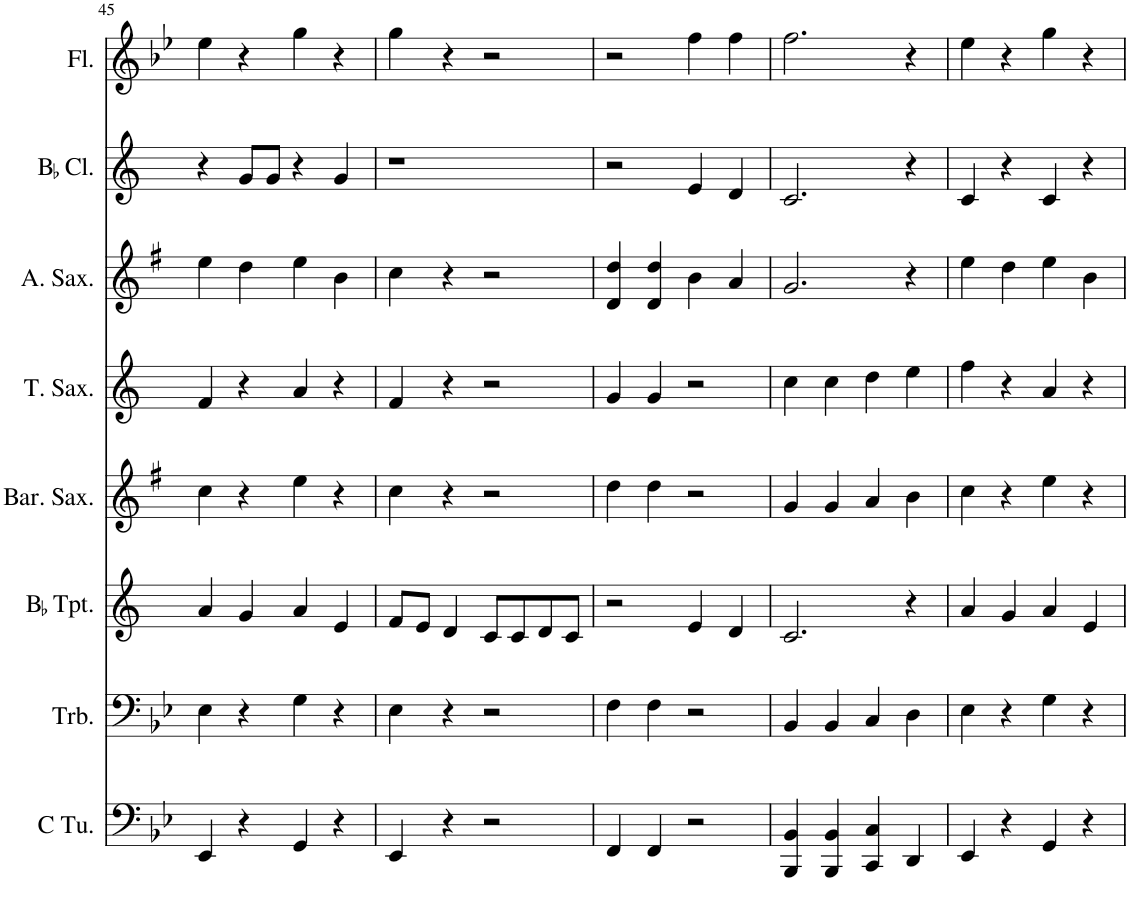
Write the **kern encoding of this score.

**kern	**kern	**kern	**kern	**kern	**kern	**kern	**kern
*part8	*part7	*part6	*part5	*part4	*part3	*part2	*part1
*staff8	*staff7	*staff6	*staff5	*staff4	*staff3	*staff2	*staff1
*I"C Tuba	*I"Trombone	*I"BaccidentalFlat Trumpet	*I"Baritone Saxophone	*I"Tenor Saxophone	*I"Alto Saxophone	*I"BaccidentalFlat Clarinet	*I"Flute
*I'C Tu.	*I'Trb.	*I'BaccidentalFlat Tpt.	*I'Bar. Sax.	*I'T. Sax.	*I'A. Sax.	*I'BaccidentalFlat Cl.	*I'Fl.
!!LO:PB:g=z
*clefF4	*clefF4	*clefG2	*clefG2	*clefG2	*clefG2	*clefG2	*clefG2
*	*	*Trd1c2	*Trd12c21	*Trd8c14	*Trd5c9	*Trd1c2	*
*k[b-e-]	*k[b-e-]	*k[]	*k[f#]	*k[]	*k[f#]	*k[]	*k[b-e-]
*M4/4	*M4/4	*M4/4	*M4/4	*M4/4	*M4/4	*M4/4	*M4/4
=45	=45	=45	=45	=45	=45	=45	=45
4EE-/	4E-\	4a/	4cc\	4f/	4ee\	4r	4ee-\
4r	4r	4g/	4r	4r	4dd\	8g/L	4r
.	.	.	.	.	.	8g/J	.
4GG/	4G\	4a/	4ee\	4a/	4ee\	4r	4gg\
4r	4r	4e/	4r	4r	4b\	4g/	4r
=46	=46	=46	=46	=46	=46	=46	=46
4EE-/	4E-\	8f/L	4cc\	4f/	4cc\	1r	4gg\
.	.	8e/J	.	.	.	.	.
4r	4r	4d/	4r	4r	4r	.	4r
2r	2r	8c/L	2r	2r	2r	.	2r
.	.	8c/	.	.	.	.	.
.	.	8d/	.	.	.	.	.
.	.	8c/J	.	.	.	.	.
=47	=47	=47	=47	=47	=47	=47	=47
4FF/	4F\	2r	4dd\	4g/	4d/ 4dd/	2r	2r
4FF/	4F\	.	4dd\	4g/	4d/ 4dd/	.	.
2r	2r	4e/	2r	2r	4b\	4e/	4ff\
.	.	4d/	.	.	4a/	4d/	4ff\
=48	=48	=48	=48	=48	=48	=48	=48
4BBB-/ 4BB-/	4BB-/	2.c/	4g/	4cc\	2.g/	2.c/	2.ff\
4BBB-/ 4BB-/	4BB-/	.	4g/	4cc\	.	.	.
4CC/ 4C/	4C/	.	4a/	4dd\	.	.	.
4DD/	4D\	4r	4b\	4ee\	4r	4r	4r
=49	=49	=49	=49	=49	=49	=49	=49
4EE-/	4E-\	4a/	4cc\	4ff\	4ee\	4c/	4ee-\
4r	4r	4g/	4r	4r	4dd\	4r	4r
4GG/	4G\	4a/	4ee\	4a/	4ee\	4c/	4gg\
4r	4r	4e/	4r	4r	4b\	4r	4r
=	=	=	=	=	=	=	=
*-	*-	*-	*-	*-	*-	*-	*-
